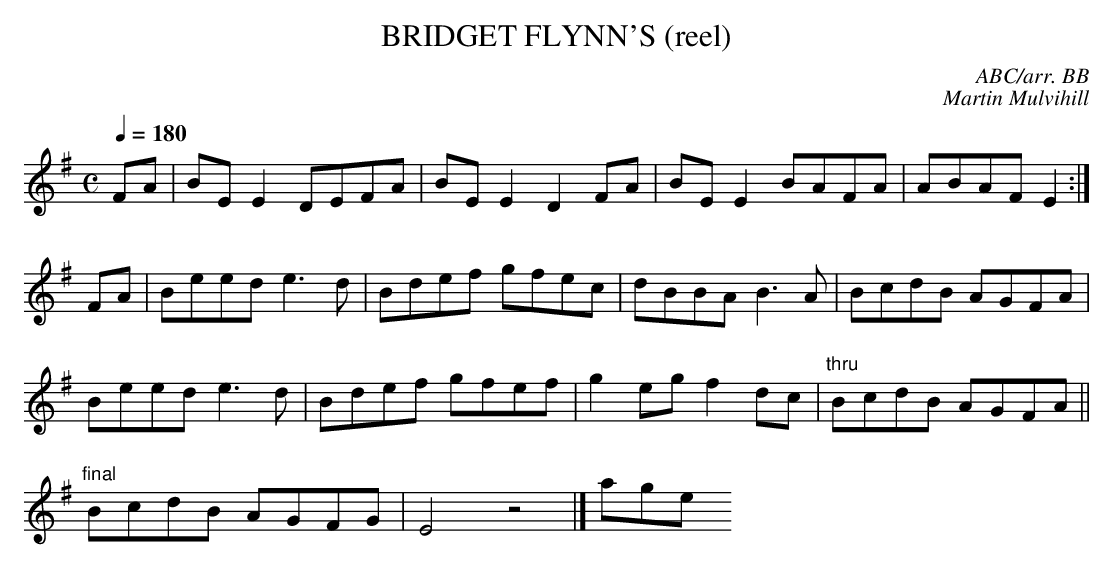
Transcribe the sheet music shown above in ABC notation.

X:1
T:BRIDGET FLYNN'S (reel)
C:ABC/arr. BB
C:Martin Mulvihill
from Martin's record in the MVBT folder [t/f 41]
L:1/8
Q:1/4=180
M:C
K:Em
FA|BEE2 DEFA|BEE2 D2FA|BEE2 BAFA|ABAF E2:|
FA|Beed e3d|Bdef gfec|dBBA B3A|BcdB AGFA|
Beed e3d|Bdef gfef|g2eg f2dc|"thru"BcdB AGFA||
"final"BcdB AGFG|E4z4|]\page
